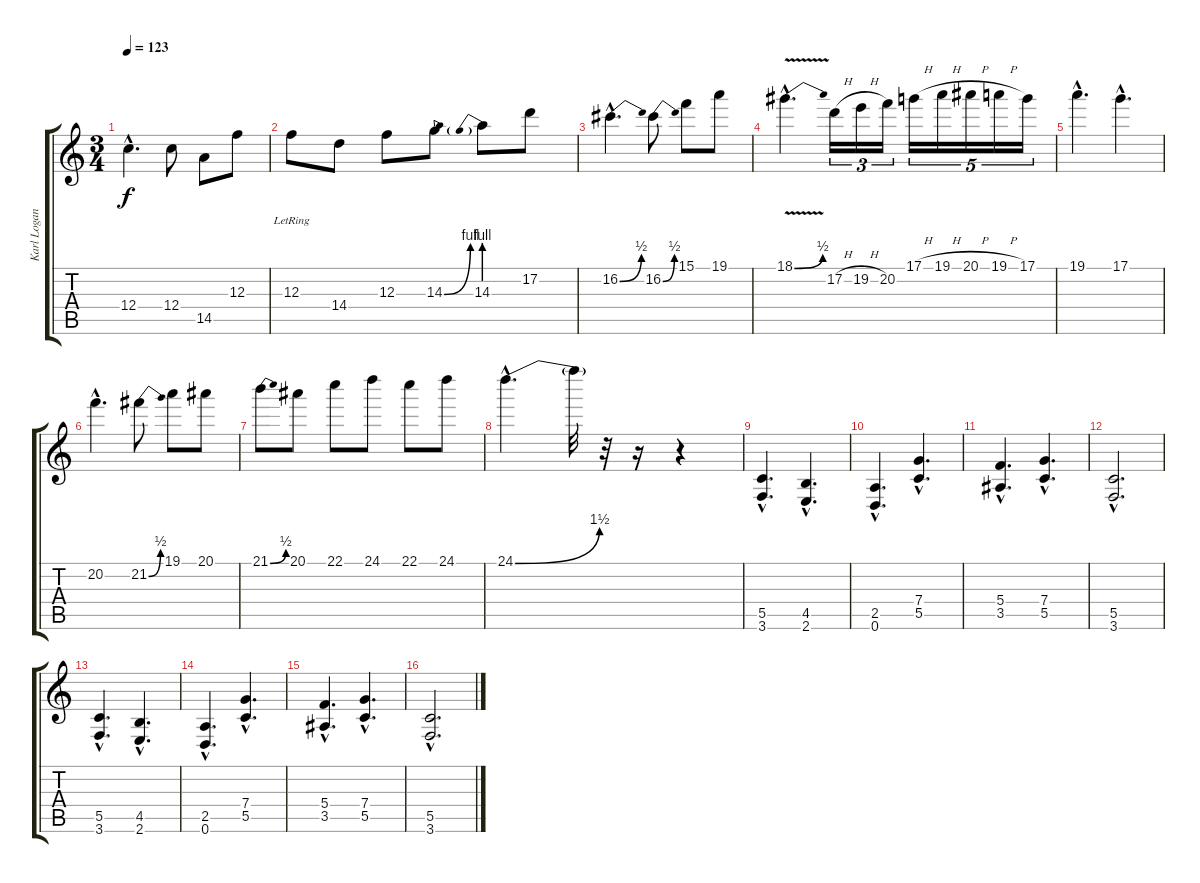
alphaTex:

\track ("Karl Logan" "Karl Logan") {instrument distortionguitar}
\staff {score tabs}
\tuning (D4 A3 F3 C3 G2 D2) {hide}
\ts (3 4)
\tempo 123
\clef g2
\ks c
12.4{hac}.4{d dy f} 12.4.8 14.5.8 12.3.8 |
12.3{lr}.8 14.4.8 12.3.8 14.3{be (bend 0 0 60 4)}.8 14.3{be (prebend 0 4 60 4)}.8 17.2.8 |
16.2{be (bend 0 0 60 2) hac}.4{d} 16.2{be (bend 0 0 60 2)}.8 15.1.8 19.1.8 |
18.1{be (bend 0 0 60 2) v hac}.4{d} 17.2{h}.16{tu (3 2)} 19.2{h}.16{tu (3 2)} 20.2.16{tu (3 2)} 17.1{h}.16{tu (5 4)} 19.1{h}.16{tu (5 4)} 20.1{h}.16{tu (5 4)} 19.1{h}.16{tu (5 4)} 17.1.16{tu (5 4)} |
19.1{hac}.4{d} 17.1{hac}.4{d} |
20.2{hac}.4{d} 21.2{be (bend 0 0 60 2)}.8 19.1.8 20.1.8 |
21.1{be (bend 0 0 60 2)}.8 20.1.8 22.1.8 24.1.8 22.1.8 24.1.8 |
24.1{be (bend 0 0 60 6) hac}.4{d} 24.1{t}.32 r.32 r.16 r.4 |
(5.5{hac} 3.6{hac}).4{d} (4.5{hac} 2.6{hac}).4{d} |
(2.5{hac} 0.6{hac}).4{d} (7.4{hac} 5.5{hac}).4{d} |
(5.4{hac} 3.5{hac}).4{d} (7.4{hac} 5.5{hac}).4{d} |
(5.5{hac} 3.6{hac}).2{d} |
(5.5{hac} 3.6{hac}).4{d} (4.5{hac} 2.6{hac}).4{d} |
(2.5{hac} 0.6{hac}).4{d} (7.4{hac} 5.5{hac}).4{d} |
(5.4{hac} 3.5{hac}).4{d} (7.4{hac} 5.5{hac}).4{d} |
(5.5{hac} 3.6{hac}).2{d}
